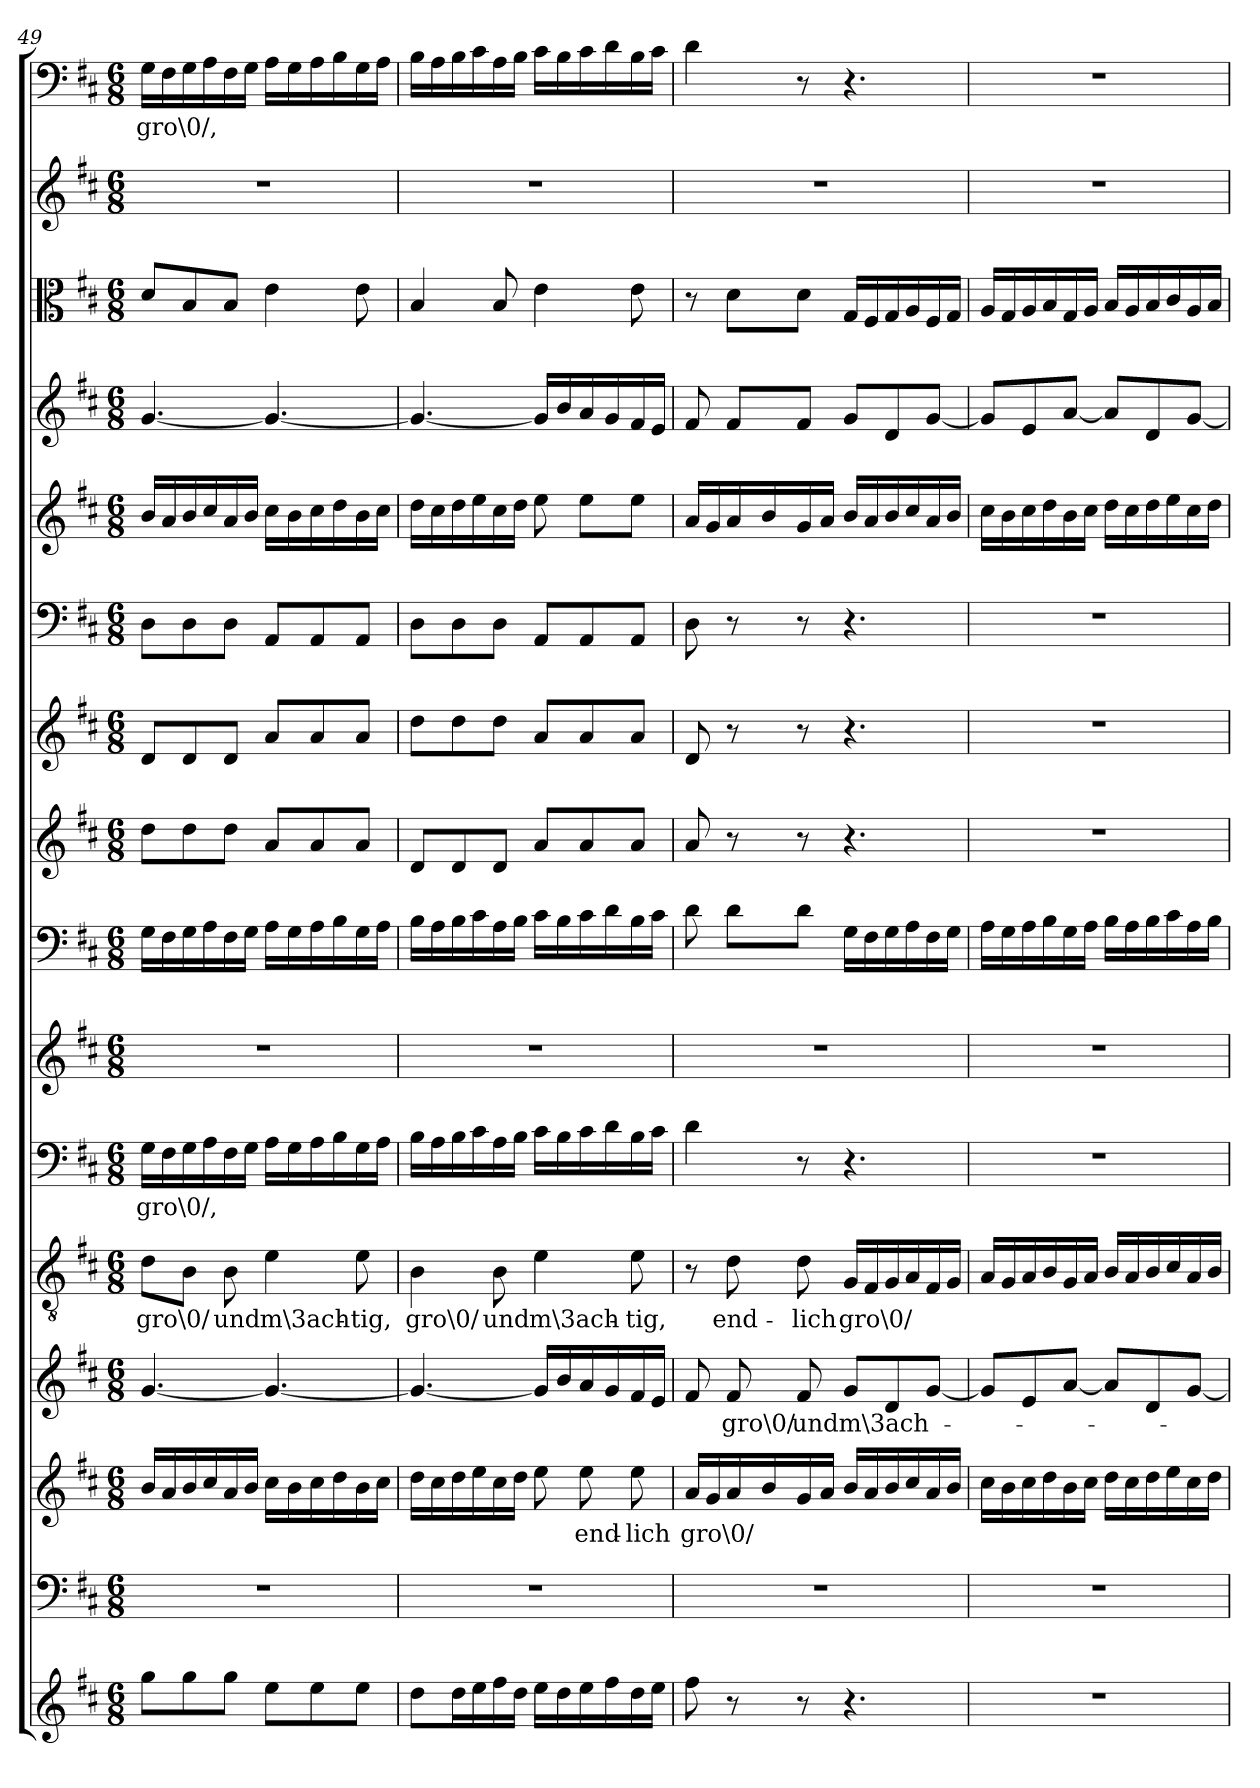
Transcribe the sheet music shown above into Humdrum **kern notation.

**kern	**kern	**kern	**text	**kern	**text	**kern	**text	**kern	**text	**kern	**kern	**kern	**kern	**kern	**kern	**kern	**kern	**kern	**kern	**text
*part16	*part15	*part14	*part14	*part13	*part13	*part12	*part12	*part11	*part11	*part10	*part9	*part8	*part7	*part6	*part5	*part4	*part3	*part2	*part1	*part1
*staff16	*staff15	*staff14	*staff14	*staff13	*staff13	*staff12	*staff12	*staff11	*staff11	*staff10	*staff9	*staff8	*staff7	*staff6	*staff5	*staff4	*staff3	*staff2	*staff1	*staff1
*clefG2	*clefF4	*clefG2	*	*clefG2	*	*clefGv2	*	*clefF4	*	*clefG2	*clefF4	*clefG2	*clefG2	*clefF4	*clefG2	*clefG2	*clefC3	*clefG2	*clefF4	*
*k[f#c#]	*k[f#c#]	*k[f#c#]	*	*k[f#c#]	*	*k[f#c#]	*	*k[f#c#]	*	*k[f#c#]	*k[f#c#]	*k[f#c#]	*k[f#c#]	*k[f#c#]	*k[f#c#]	*k[f#c#]	*k[f#c#]	*k[f#c#]	*k[f#c#]	*
*D:	*D:	*D:	*	*D:	*	*D:	*	*D:	*	*D:	*D:	*D:	*D:	*D:	*D:	*D:	*D:	*D:	*D:	*
*M6/8	*M6/8	*M6/8	*	*M6/8	*	*M6/8	*	*M6/8	*	*M6/8	*M6/8	*M6/8	*M6/8	*M6/8	*M6/8	*M6/8	*M6/8	*M6/8	*M6/8	*
=49	=49	=49	=49	=49	=49	=49	=49	=49	=49	=49	=49	=49	=49	=49	=49	=49	=49	=49	=49	=49
8gg\L	2.r	16b/LL	.	[4.g/	.	8d\L	gro\0/	16G\LL	gro\0/,	2.r	16G\LL	8dd\L	8d/L	8D\L	16b/LL	[4.g/	8d/L	2.r	16G\LL	gro\0/,
.	.	16a/	.	.	.	.	.	16F#\	.	.	16F#\	.	.	.	16a/	.	.	.	16F#\	.
8gg\	.	16b/	.	.	.	8B\J	.	16G\	.	.	16G\	8dd\	8d/	8D\	16b/	.	8B/	.	16G\	.
.	.	16cc#/	.	.	.	.	.	16A\	.	.	16A\	.	.	.	16cc#/	.	.	.	16A\	.
8gg\J	.	16a/	.	.	.	8B\	und	16F#\	.	.	16F#\	8dd\J	8d/J	8D\J	16a/	.	8B/J	.	16F#\	.
.	.	16b/JJ	.	.	.	.	.	16G\JJ	.	.	16G\JJ	.	.	.	16b/JJ	.	.	.	16G\JJ	.
8ee\L	.	16cc#\LL	.	4.g/_	.	4e\	m\3ach-	16A\LL	.	.	16A\LL	8a/L	8a/L	8AA/L	16cc#\LL	4.g/_	4e\	.	16A\LL	.
.	.	16b\	.	.	.	.	.	16G\	.	.	16G\	.	.	.	16b\	.	.	.	16G\	.
8ee\	.	16cc#\	.	.	.	.	.	16A\	.	.	16A\	8a/	8a/	8AA/	16cc#\	.	.	.	16A\	.
.	.	16dd\	.	.	.	.	.	16B\	.	.	16B\	.	.	.	16dd\	.	.	.	16B\	.
8ee\J	.	16b\	.	.	.	8e\	-tig,	16G\	.	.	16G\	8a/J	8a/J	8AA/J	16b\	.	8e\	.	16G\	.
.	.	16cc#\JJ	.	.	.	.	.	16A\JJ	.	.	16A\JJ	.	.	.	16cc#\JJ	.	.	.	16A\JJ	.
=50	=50	=50	=50	=50	=50	=50	=50	=50	=50	=50	=50	=50	=50	=50	=50	=50	=50	=50	=50	=50
8dd\L	2.r	16dd\LL	.	4.g/_	.	4B\	gro\0/	16B\LL	.	2.r	16B\LL	8d/L	8dd\L	8D\L	16dd\LL	4.g/_	4B/	2.r	16B\LL	.
.	.	16cc#\	.	.	.	.	.	16A\	.	.	16A\	.	.	.	16cc#\	.	.	.	16A\	.
16dd\L	.	16dd\	.	.	.	.	.	16B\	.	.	16B\	8d/	8dd\	8D\	16dd\	.	.	.	16B\	.
16ee\	.	16ee\	.	.	.	.	.	16c#\	.	.	16c#\	.	.	.	16ee\	.	.	.	16c#\	.
16ff#\	.	16cc#\	.	.	.	8B\	und	16A\	.	.	16A\	8d/J	8dd\J	8D\J	16cc#\	.	8B/	.	16A\	.
16dd\JJ	.	16dd\JJ	.	.	.	.	.	16B\JJ	.	.	16B\JJ	.	.	.	16dd\JJ	.	.	.	16B\JJ	.
16ee\LL	.	8ee\	.	16g/LL]	.	4e\	m\3ach-	16c#\LL	.	.	16c#\LL	8a/L	8a/L	8AA/L	8ee\	16g/LL]	4e\	.	16c#\LL	.
16dd\	.	.	.	16b/	.	.	.	16B\	.	.	16B\	.	.	.	.	16b/	.	.	16B\	.
16ee\	.	8ee\	end-	16a/	.	.	.	16c#\	.	.	16c#\	8a/	8a/	8AA/	8ee\L	16a/	.	.	16c#\	.
16ff#\	.	.	.	16g/	.	.	.	16d\	.	.	16d\	.	.	.	.	16g/	.	.	16d\	.
16dd\	.	8ee\	-lich	16f#/	.	8e\	-tig,	16B\	.	.	16B\	8a/J	8a/J	8AA/J	8ee\J	16f#/	8e\	.	16B\	.
16ee\JJ	.	.	.	16e/JJ	.	.	.	16c#\JJ	.	.	16c#\JJ	.	.	.	.	16e/JJ	.	.	16c#\JJ	.
=51	=51	=51	=51	=51	=51	=51	=51	=51	=51	=51	=51	=51	=51	=51	=51	=51	=51	=51	=51	=51
8ff#\	2.r	16a/LL	gro\0/	8f#/	.	8r	.	4d\	.	2.r	8d\	8a/	8d/	8D\	16a/LL	8f#/	8r	2.r	4d\	.
.	.	16g/	.	.	.	.	.	.	.	.	.	.	.	.	16g/	.	.	.	.	.
8r	.	16a/	.	8f#/	gro\0/	8d\	end-	.	.	.	8d\L	8r	8r	8r	16a/	8f#/L	8d\L	.	.	.
.	.	16b/	.	.	.	.	.	.	.	.	.	.	.	.	16b/	.	.	.	.	.
8r	.	16g/	.	8f#/	und	8d\	-lich	8r	.	.	8d\J	8r	8r	8r	16g/	8f#/J	8d\J	.	8r	.
.	.	16a/JJ	.	.	.	.	.	.	.	.	.	.	.	.	16a/JJ	.	.	.	.	.
4.r	.	16b/LL	.	8g/L	m\3ach-	16G/LL	gro\0/	4.r	.	.	16G\LL	4.r	4.r	4.r	16b/LL	8g/L	16G/LL	.	4.r	.
.	.	16a/	.	.	.	16F#/	.	.	.	.	16F#\	.	.	.	16a/	.	16F#/	.	.	.
.	.	16b/	.	8d/	.	16G/	.	.	.	.	16G\	.	.	.	16b/	8d/	16G/	.	.	.
.	.	16cc#/	.	.	.	16A/	.	.	.	.	16A\	.	.	.	16cc#/	.	16A/	.	.	.
.	.	16a/	.	[8g/J	.	16F#/	.	.	.	.	16F#\	.	.	.	16a/	[8g/J	16F#/	.	.	.
.	.	16b/JJ	.	.	.	16G/JJ	.	.	.	.	16G\JJ	.	.	.	16b/JJ	.	16G/JJ	.	.	.
=52	=52	=52	=52	=52	=52	=52	=52	=52	=52	=52	=52	=52	=52	=52	=52	=52	=52	=52	=52	=52
2.r	2.r	16cc#\LL	.	8g/L]	.	16A/LL	.	2.r	.	2.r	16A\LL	2.r	2.r	2.r	16cc#\LL	8g/L]	16A/LL	2.r	2.r	.
.	.	16b\	.	.	.	16G/	.	.	.	.	16G\	.	.	.	16b\	.	16G/	.	.	.
.	.	16cc#\	.	8e/	.	16A/	.	.	.	.	16A\	.	.	.	16cc#\	8e/	16A/	.	.	.
.	.	16dd\	.	.	.	16B/	.	.	.	.	16B\	.	.	.	16dd\	.	16B/	.	.	.
.	.	16b\	.	[8a/J	.	16G/	.	.	.	.	16G\	.	.	.	16b\	[8a/J	16G/	.	.	.
.	.	16cc#\JJ	.	.	.	16A/JJ	.	.	.	.	16A\JJ	.	.	.	16cc#\JJ	.	16A/JJ	.	.	.
.	.	16dd\LL	.	8a/L]	.	16B/LL	.	.	.	.	16B\LL	.	.	.	16dd\LL	8a/L]	16B/LL	.	.	.
.	.	16cc#\	.	.	.	16A/	.	.	.	.	16A\	.	.	.	16cc#\	.	16A/	.	.	.
.	.	16dd\	.	8d/	.	16B/	.	.	.	.	16B\	.	.	.	16dd\	8d/	16B/	.	.	.
.	.	16ee\	.	.	.	16c#/	.	.	.	.	16c#\	.	.	.	16ee\	.	16c#/	.	.	.
.	.	16cc#\	.	[8g/J	.	16A/	.	.	.	.	16A\	.	.	.	16cc#\	[8g/J	16A/	.	.	.
.	.	16dd\JJ	.	.	.	16B/JJ	.	.	.	.	16B\JJ	.	.	.	16dd\JJ	.	16B/JJ	.	.	.
=	=	=	=	=	=	=	=	=	=	=	=	=	=	=	=	=	=	=	=	=
*-	*-	*-	*-	*-	*-	*-	*-	*-	*-	*-	*-	*-	*-	*-	*-	*-	*-	*-	*-	*-
